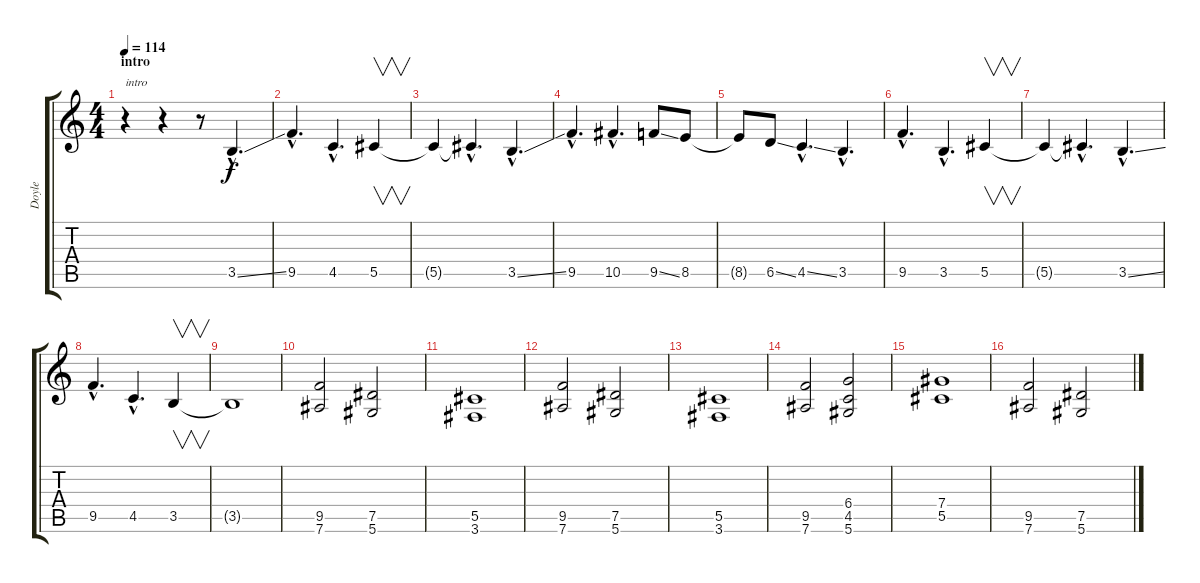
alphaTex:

\track ("Doyle" "Doyle") {instrument overdrivenguitar}
\staff {score tabs}
\tuning (Eb4 Bb3 Gb3 Db3 Ab2 Eb2) {hide}
\ts (4 4)
\section ("" "intro")
\tempo 114
\clef g2
\ks c
r.4{txt "intro" dy f instrument overdrivenguitar} r.4 r.8 3.5{ss hac}.4{d} |
9.5{hac}.4{d} 4.5{hac}.4{d} 5.5.4{v} |
5.5{t}.4 5.5{hac t}.4{d} 3.5{ss hac}.4{d} |
9.5{hac}.4{d} 10.5{hac}.4{d} 9.5{ss}.8 8.5.8 |
8.5{t}.8 6.5{ss}.8 4.5{ss hac}.4{d} 3.5{hac}.4{d} |
9.5{hac}.4{d} 3.5{hac}.4{d} 5.5.4{v} |
5.5{t}.4 5.5{hac t}.4{d} 3.5{ss hac}.4{d} |
9.5{hac}.4{d} 4.5{hac}.4{d} 3.5.4{v} |
3.5{t}.1 |
(9.5 7.6).2 (7.5 5.6).2 |
(5.5 3.6).1 |
(9.5 7.6).2 (7.5 5.6).2 |
(5.5 3.6).1 |
(9.5 7.6).2 (6.4 4.5 5.6).2 |
(7.4 5.5).1 |
(9.5 7.6).2 (7.5 5.6).2
